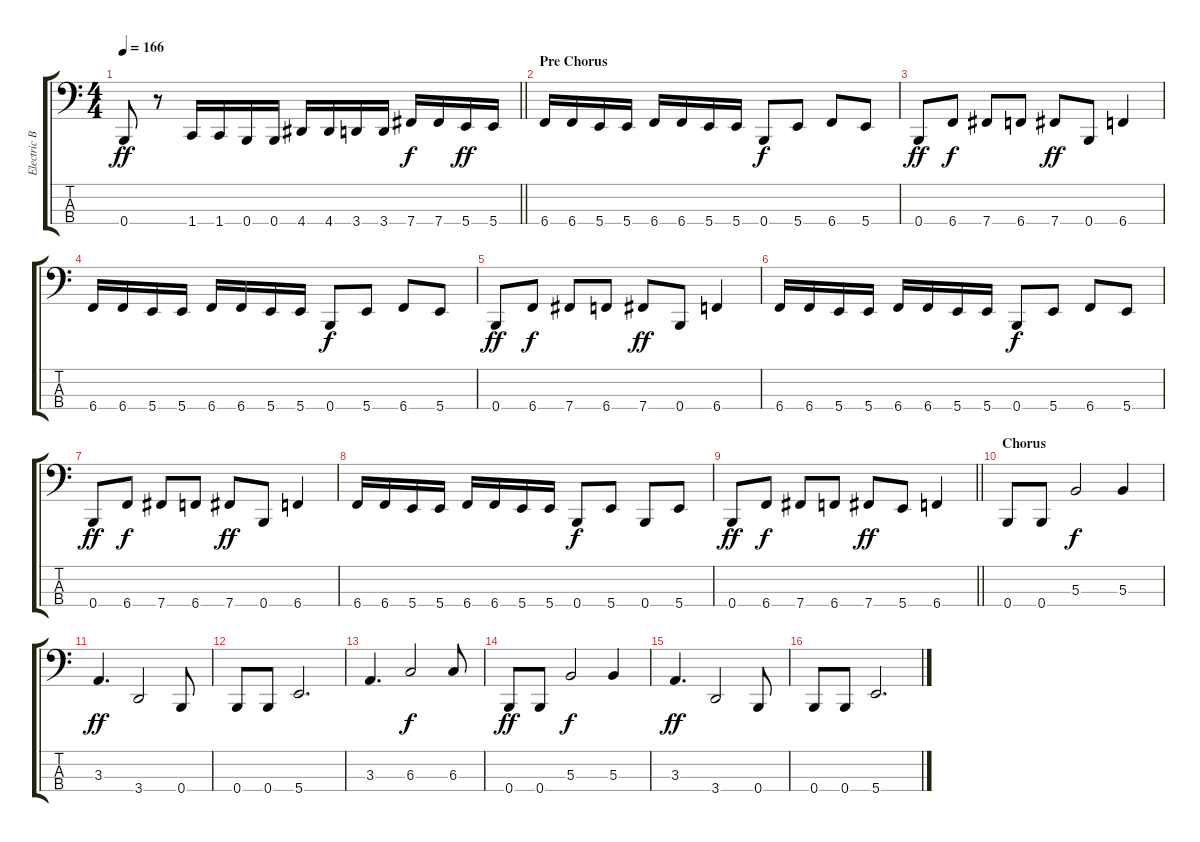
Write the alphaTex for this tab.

\track ("Electric Bass " "Electric B") {instrument electricbasspick}
\staff {score tabs}
\tuning (E2 B1 Gb1 B0) {hide}
\ts (4 4)
\tempo 166
\clef f4
\barLineRight lightlight
\ks c
0.4.8{dy ff} r.8 1.4.16 1.4.16 0.4.16 0.4.16 4.4.16 4.4.16 3.4.16 3.4.16 7.4.16{dy f} 7.4.16 5.4.16{dy ff} 5.4.16 |
\section ("" "Pre Chorus")
6.4.16 6.4.16 5.4.16 5.4.16 6.4.16 6.4.16 5.4.16 5.4.16 0.4.8{dy f} 5.4.8 6.4.8 5.4.8 |
0.4.8{dy ff} 6.4.8{dy f} 7.4.8 6.4.8 7.4.8{dy ff} 0.4.8 6.4.4 |
6.4.16 6.4.16 5.4.16 5.4.16 6.4.16 6.4.16 5.4.16 5.4.16 0.4.8{dy f} 5.4.8 6.4.8 5.4.8 |
0.4.8{dy ff} 6.4.8{dy f} 7.4.8 6.4.8 7.4.8{dy ff} 0.4.8 6.4.4 |
6.4.16 6.4.16 5.4.16 5.4.16 6.4.16 6.4.16 5.4.16 5.4.16 0.4.8{dy f} 5.4.8 6.4.8 5.4.8 |
0.4.8{dy ff} 6.4.8{dy f} 7.4.8 6.4.8 7.4.8{dy ff} 0.4.8 6.4.4 |
6.4.16 6.4.16 5.4.16 5.4.16 6.4.16 6.4.16 5.4.16 5.4.16 0.4.8{dy f} 5.4.8 0.4.8 5.4.8 |
\barLineRight lightlight
0.4.8{dy ff} 6.4.8{dy f} 7.4.8 6.4.8 7.4.8{dy ff} 5.4.8 6.4.4 |
\section ("" "Chorus")
0.4.8 0.4.8 5.3.2{dy f} 5.3.4 |
3.3.4{d dy ff} 3.4.2 0.4.8 |
0.4.8 0.4.8 5.4.2{d} |
3.3.4{d} 6.3.2{dy f} 6.3.8 |
0.4.8{dy ff} 0.4.8 5.3.2{dy f} 5.3.4 |
3.3.4{d dy ff} 3.4.2 0.4.8 |
0.4.8 0.4.8 5.4.2{d}
